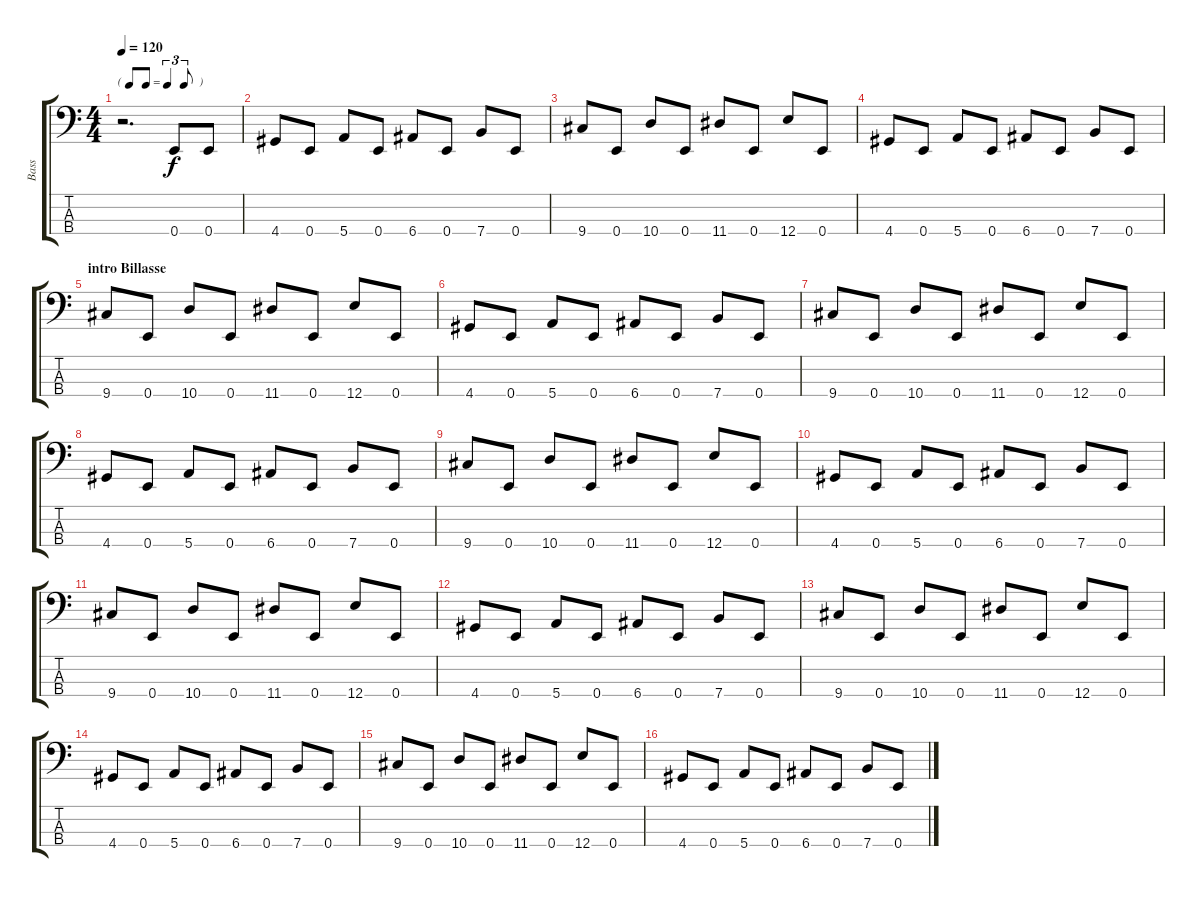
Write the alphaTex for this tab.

\track ("Bass" "Bass") {instrument electricbassfinger}
\staff {score tabs}
\tuning (G2 D2 A1 E1) {hide}
\ts (4 4)
\tf triplet8th
\tempo 120
\clef f4
\ks c
r.2{d dy f instrument electricbassfinger} 0.4.8 0.4.8 |
4.4.8 0.4.8 5.4.8 0.4.8 6.4.8 0.4.8 7.4.8 0.4.8 |
9.4.8 0.4.8 10.4.8 0.4.8 11.4.8 0.4.8 12.4.8 0.4.8 |
4.4.8 0.4.8 5.4.8 0.4.8 6.4.8 0.4.8 7.4.8 0.4.8 |
\section ("" "intro Billasse")
9.4.8 0.4.8 10.4.8 0.4.8 11.4.8 0.4.8 12.4.8 0.4.8 |
4.4.8 0.4.8 5.4.8 0.4.8 6.4.8 0.4.8 7.4.8 0.4.8 |
9.4.8 0.4.8 10.4.8 0.4.8 11.4.8 0.4.8 12.4.8 0.4.8 |
4.4.8 0.4.8 5.4.8 0.4.8 6.4.8 0.4.8 7.4.8 0.4.8 |
9.4.8 0.4.8 10.4.8 0.4.8 11.4.8 0.4.8 12.4.8 0.4.8 |
4.4.8 0.4.8 5.4.8 0.4.8 6.4.8 0.4.8 7.4.8 0.4.8 |
9.4.8 0.4.8 10.4.8 0.4.8 11.4.8 0.4.8 12.4.8 0.4.8 |
4.4.8 0.4.8 5.4.8 0.4.8 6.4.8 0.4.8 7.4.8 0.4.8 |
9.4.8 0.4.8 10.4.8 0.4.8 11.4.8 0.4.8 12.4.8 0.4.8 |
4.4.8 0.4.8 5.4.8 0.4.8 6.4.8 0.4.8 7.4.8 0.4.8 |
9.4.8 0.4.8 10.4.8 0.4.8 11.4.8 0.4.8 12.4.8 0.4.8 |
4.4.8 0.4.8 5.4.8 0.4.8 6.4.8 0.4.8 7.4.8 0.4.8
